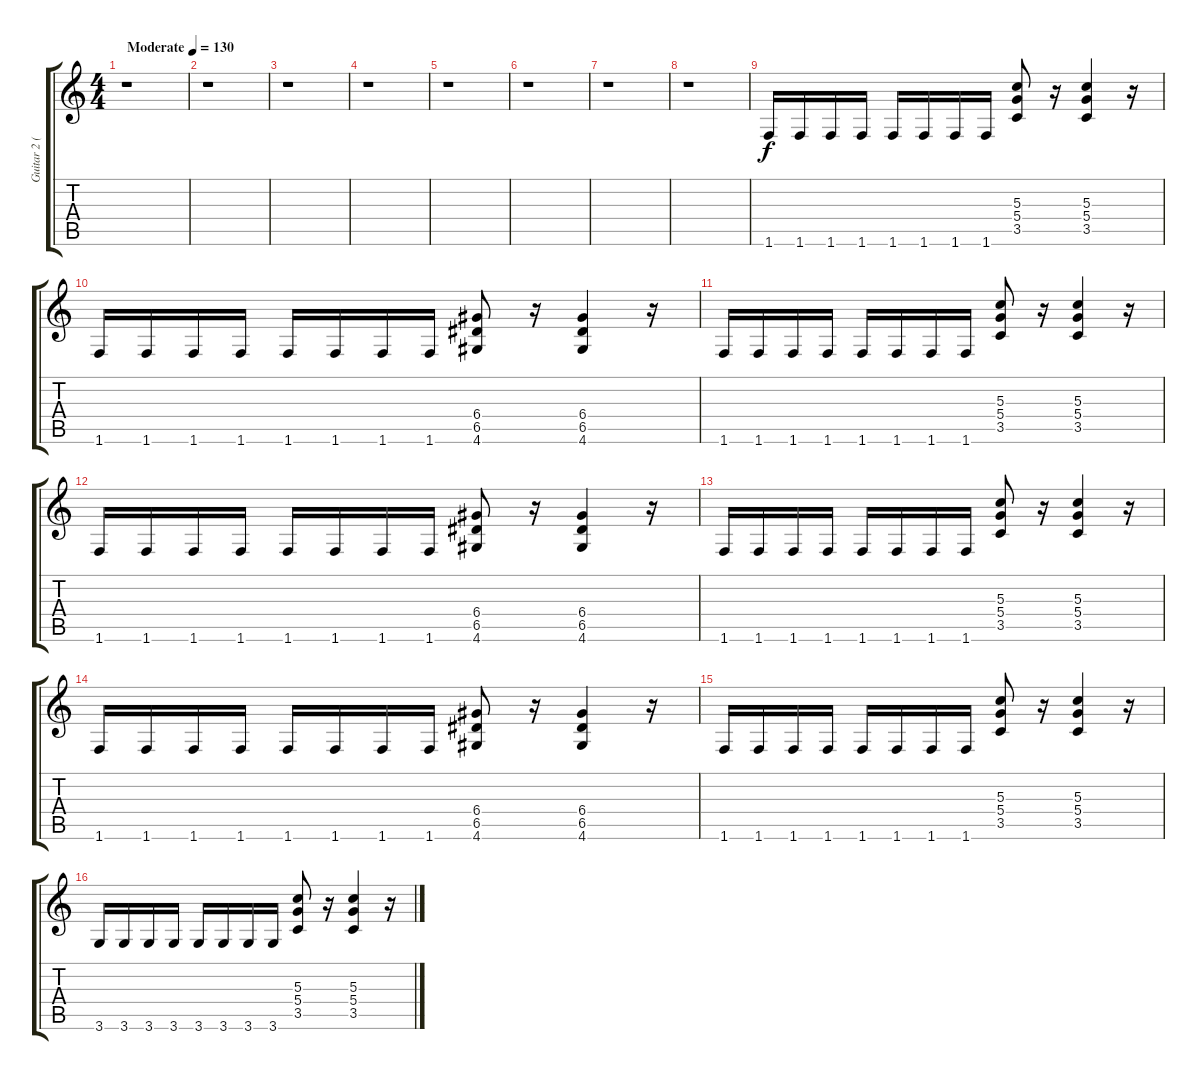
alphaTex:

\track ("Guitar 2 (Stefko)" "Guitar 2 (") {instrument overdrivenguitar}
\staff {score tabs}
\tuning (E4 B3 G3 D3 A2 E2) {hide}
\ts (4 4)
\tempo (130 "Moderate")
\clef g2
\ks c
r.1{dy f instrument overdrivenguitar} |
r.1 |
r.1 |
r.1 |
r.1 |
r.1 |
r.1 |
r.1 |
1.6.16 1.6.16 1.6.16 1.6.16 1.6.16 1.6.16 1.6.16 1.6.16 (5.3 5.4 3.5).8 r.16 (5.3 5.4 3.5).4 r.16 |
1.6.16 1.6.16 1.6.16 1.6.16 1.6.16 1.6.16 1.6.16 1.6.16 (6.4 6.5 4.6).8 r.16 (6.4 6.5 4.6).4 r.16 |
1.6.16 1.6.16 1.6.16 1.6.16 1.6.16 1.6.16 1.6.16 1.6.16 (5.3 5.4 3.5).8 r.16 (5.3 5.4 3.5).4 r.16 |
1.6.16 1.6.16 1.6.16 1.6.16 1.6.16 1.6.16 1.6.16 1.6.16 (6.4 6.5 4.6).8 r.16 (6.4 6.5 4.6).4 r.16 |
1.6.16 1.6.16 1.6.16 1.6.16 1.6.16 1.6.16 1.6.16 1.6.16 (5.3 5.4 3.5).8 r.16 (5.3 5.4 3.5).4 r.16 |
1.6.16 1.6.16 1.6.16 1.6.16 1.6.16 1.6.16 1.6.16 1.6.16 (6.4 6.5 4.6).8 r.16 (6.4 6.5 4.6).4 r.16 |
1.6.16 1.6.16 1.6.16 1.6.16 1.6.16 1.6.16 1.6.16 1.6.16 (5.3 5.4 3.5).8 r.16 (5.3 5.4 3.5).4 r.16 |
3.6.16 3.6.16 3.6.16 3.6.16 3.6.16 3.6.16 3.6.16 3.6.16 (5.3 5.4 3.5).8 r.16 (5.3 5.4 3.5).4 r.16
